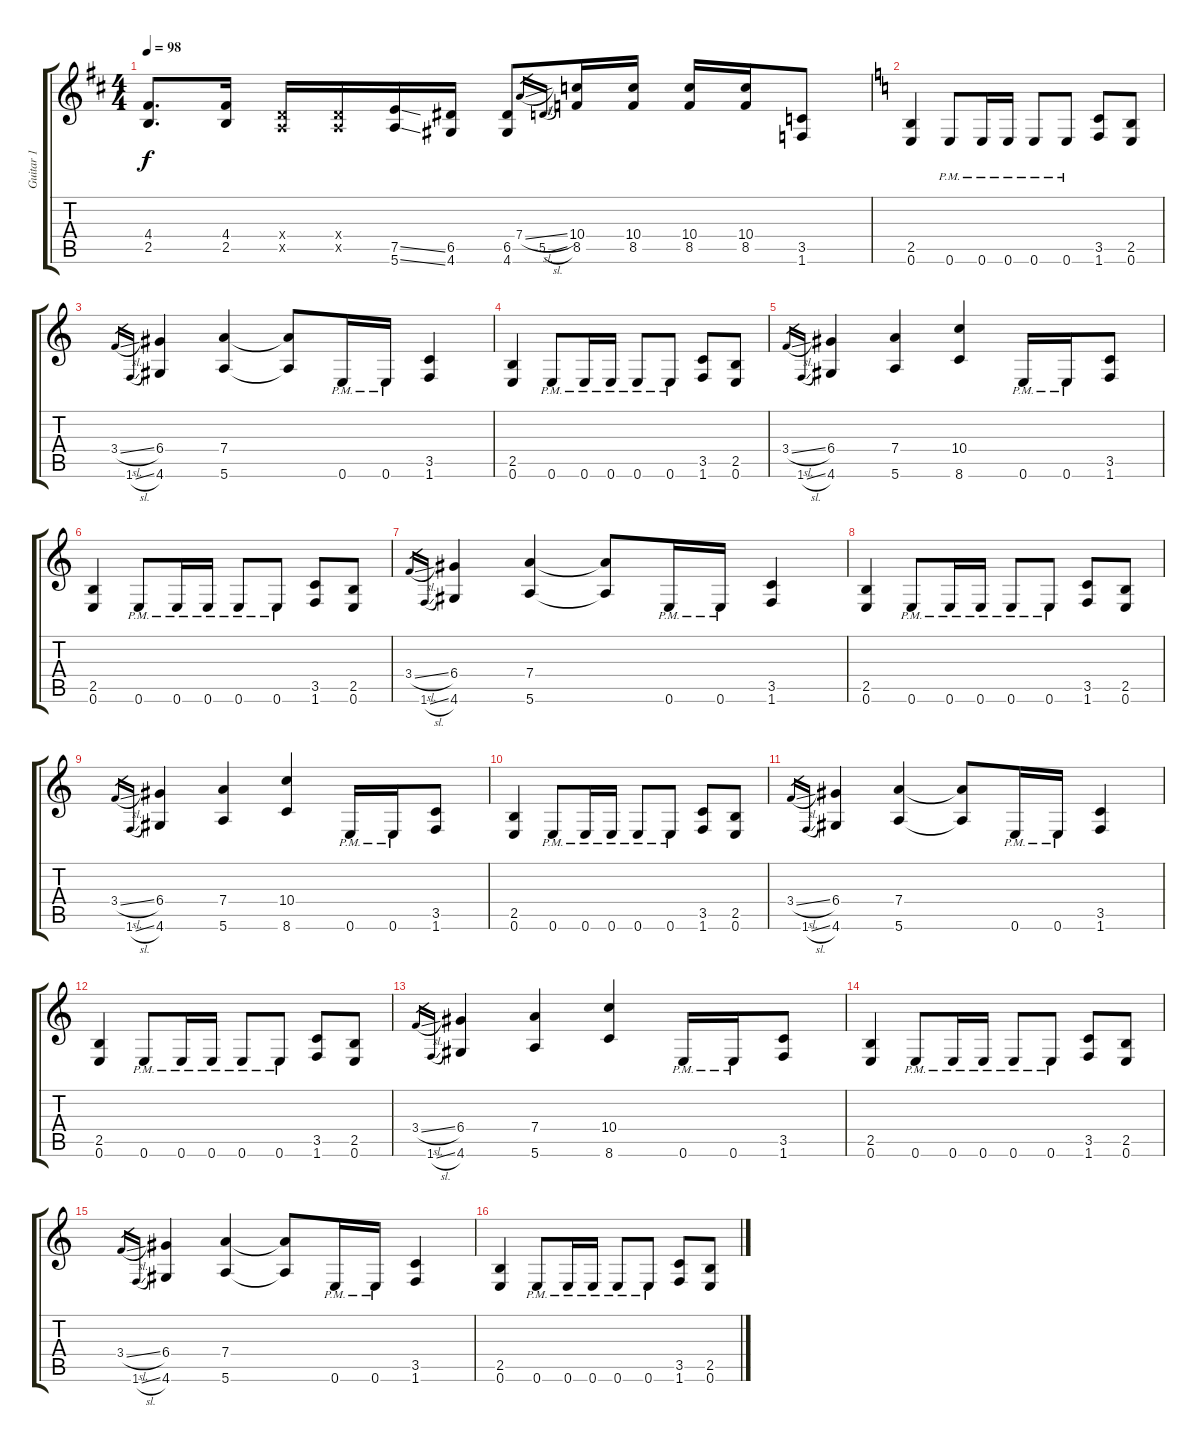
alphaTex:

\track ("Guitar 1" "Guitar 1") {instrument distortionguitar}
\staff {score tabs}
\tuning (E4 B3 G3 D3 A2 E2) {hide}
\ts (4 4)
\tempo 98
\clef g2
\ks bminor
(4.4 2.5).8{d dy f} (4.4 2.5).16 (0.4{x} 0.5{x}).16 (0.4{x} 0.5{x}).16 (7.5{ss} 5.6{ss}).16 (6.5 4.6).16 (6.5 4.6).8 7.4{sl}.16{gr} 5.5{sl}.16{gr} (10.4 8.5).16 (10.4 8.5).16 (10.4 8.5).16 (10.4 8.5).16 (3.5 1.6).8 |
\ks aminor
(2.5 0.6).4 0.6{pm}.8 0.6{pm}.16 0.6{pm}.16 0.6{pm}.8 0.6{pm}.8 (3.5 1.6).8 (2.5 0.6).8 |
3.4{sl}.16{gr} 1.6{sl}.16{gr} (6.4 4.6).4 (7.4 5.6).4 (7.4{t} 5.6{t}).8 0.6{pm}.16 0.6{pm}.16 (3.5 1.6).4 |
(2.5 0.6).4 0.6{pm}.8 0.6{pm}.16 0.6{pm}.16 0.6{pm}.8 0.6{pm}.8 (3.5 1.6).8 (2.5 0.6).8 |
3.4{sl}.16{gr} 1.6{sl}.16{gr} (6.4 4.6).4 (7.4 5.6).4 (10.4 8.6).4 0.6{pm}.16 0.6{pm}.16 (3.5 1.6).8 |
(2.5 0.6).4 0.6{pm}.8 0.6{pm}.16 0.6{pm}.16 0.6{pm}.8 0.6{pm}.8 (3.5 1.6).8 (2.5 0.6).8 |
3.4{sl}.16{gr} 1.6{sl}.16{gr} (6.4 4.6).4 (7.4 5.6).4 (7.4{t} 5.6{t}).8 0.6{pm}.16 0.6{pm}.16 (3.5 1.6).4 |
(2.5 0.6).4 0.6{pm}.8 0.6{pm}.16 0.6{pm}.16 0.6{pm}.8 0.6{pm}.8 (3.5 1.6).8 (2.5 0.6).8 |
3.4{sl}.16{gr} 1.6{sl}.16{gr} (6.4 4.6).4 (7.4 5.6).4 (10.4 8.6).4 0.6{pm}.16 0.6{pm}.16 (3.5 1.6).8 |
(2.5 0.6).4 0.6{pm}.8 0.6{pm}.16 0.6{pm}.16 0.6{pm}.8 0.6{pm}.8 (3.5 1.6).8 (2.5 0.6).8 |
3.4{sl}.16{gr} 1.6{sl}.16{gr} (6.4 4.6).4 (7.4 5.6).4 (7.4{t} 5.6{t}).8 0.6{pm}.16 0.6{pm}.16 (3.5 1.6).4 |
(2.5 0.6).4 0.6{pm}.8 0.6{pm}.16 0.6{pm}.16 0.6{pm}.8 0.6{pm}.8 (3.5 1.6).8 (2.5 0.6).8 |
3.4{sl}.16{gr} 1.6{sl}.16{gr} (6.4 4.6).4 (7.4 5.6).4 (10.4 8.6).4 0.6{pm}.16 0.6{pm}.16 (3.5 1.6).8 |
(2.5 0.6).4 0.6{pm}.8 0.6{pm}.16 0.6{pm}.16 0.6{pm}.8 0.6{pm}.8 (3.5 1.6).8 (2.5 0.6).8 |
3.4{sl}.16{gr} 1.6{sl}.16{gr} (6.4 4.6).4 (7.4 5.6).4 (7.4{t} 5.6{t}).8 0.6{pm}.16 0.6{pm}.16 (3.5 1.6).4 |
(2.5 0.6).4 0.6{pm}.8 0.6{pm}.16 0.6{pm}.16 0.6{pm}.8 0.6{pm}.8 (3.5 1.6).8 (2.5 0.6).8
